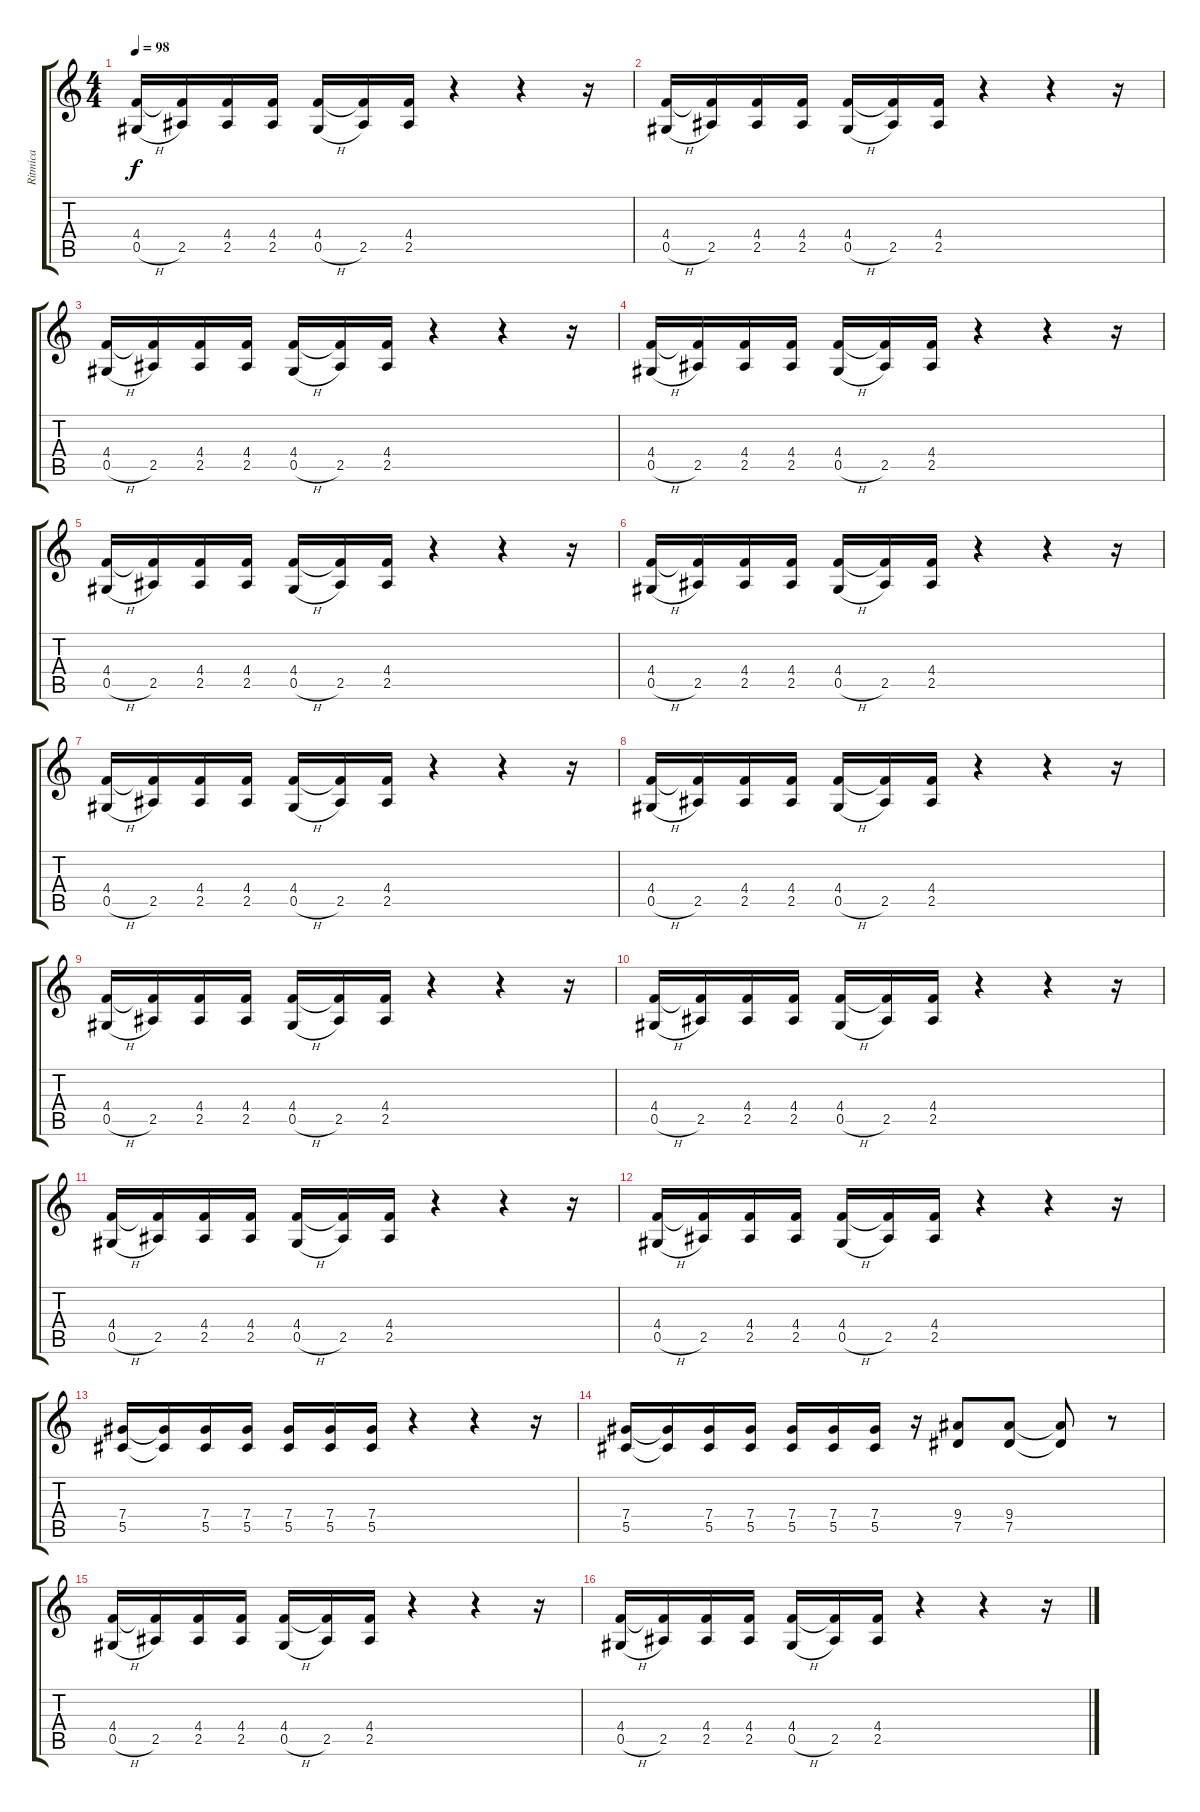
\track ("Ritmica" "Ritmica") {instrument distortionguitar}
\staff {score tabs}
\tuning (Eb4 Bb3 Gb3 Db3 Ab2 Eb2) {hide}
\ts (4 4)
\tempo 98
\clef g2
\ks c
(4.4 0.5{h}).16{dy f} (4.4{t} 2.5).16 (4.4 2.5).16 (4.4 2.5).16 (4.4 0.5{h}).16 (4.4{t} 2.5).16 (4.4 2.5).16 r.4 r.4 r.16 |
(4.4 0.5{h}).16 (4.4{t} 2.5).16 (4.4 2.5).16 (4.4 2.5).16 (4.4 0.5{h}).16 (4.4{t} 2.5).16 (4.4 2.5).16 r.4 r.4 r.16 |
(4.4 0.5{h}).16 (4.4{t} 2.5).16 (4.4 2.5).16 (4.4 2.5).16 (4.4 0.5{h}).16 (4.4{t} 2.5).16 (4.4 2.5).16 r.4 r.4 r.16 |
(4.4 0.5{h}).16 (4.4{t} 2.5).16 (4.4 2.5).16 (4.4 2.5).16 (4.4 0.5{h}).16 (4.4{t} 2.5).16 (4.4 2.5).16 r.4 r.4 r.16 |
(4.4 0.5{h}).16 (4.4{t} 2.5).16 (4.4 2.5).16 (4.4 2.5).16 (4.4 0.5{h}).16 (4.4{t} 2.5).16 (4.4 2.5).16 r.4 r.4 r.16 |
(4.4 0.5{h}).16 (4.4{t} 2.5).16 (4.4 2.5).16 (4.4 2.5).16 (4.4 0.5{h}).16 (4.4{t} 2.5).16 (4.4 2.5).16 r.4 r.4 r.16 |
(4.4 0.5{h}).16 (4.4{t} 2.5).16 (4.4 2.5).16 (4.4 2.5).16 (4.4 0.5{h}).16 (4.4{t} 2.5).16 (4.4 2.5).16 r.4 r.4 r.16 |
(4.4 0.5{h}).16 (4.4{t} 2.5).16 (4.4 2.5).16 (4.4 2.5).16 (4.4 0.5{h}).16 (4.4{t} 2.5).16 (4.4 2.5).16 r.4 r.4 r.16 |
(4.4 0.5{h}).16 (4.4{t} 2.5).16 (4.4 2.5).16 (4.4 2.5).16 (4.4 0.5{h}).16 (4.4{t} 2.5).16 (4.4 2.5).16 r.4 r.4 r.16 |
(4.4 0.5{h}).16 (4.4{t} 2.5).16 (4.4 2.5).16 (4.4 2.5).16 (4.4 0.5{h}).16 (4.4{t} 2.5).16 (4.4 2.5).16 r.4 r.4 r.16 |
(4.4 0.5{h}).16 (4.4{t} 2.5).16 (4.4 2.5).16 (4.4 2.5).16 (4.4 0.5{h}).16 (4.4{t} 2.5).16 (4.4 2.5).16 r.4 r.4 r.16 |
(4.4 0.5{h}).16 (4.4{t} 2.5).16 (4.4 2.5).16 (4.4 2.5).16 (4.4 0.5{h}).16 (4.4{t} 2.5).16 (4.4 2.5).16 r.4 r.4 r.16 |
(7.4 5.5).16 (7.4{t} 5.5{t}).16 (7.4 5.5).16 (7.4 5.5).16 (7.4 5.5).16 (7.4 5.5).16 (7.4 5.5).16 r.4 r.4 r.16 |
(7.4 5.5).16 (7.4{t} 5.5{t}).16 (7.4 5.5).16 (7.4 5.5).16 (7.4 5.5).16 (7.4 5.5).16 (7.4 5.5).16 r.16 (9.4 7.5).8 (9.4 7.5).8 (9.4{t} 7.5{t}).8 r.8 |
(4.4 0.5{h}).16 (4.4{t} 2.5).16 (4.4 2.5).16 (4.4 2.5).16 (4.4 0.5{h}).16 (4.4{t} 2.5).16 (4.4 2.5).16 r.4 r.4 r.16 |
(4.4 0.5{h}).16 (4.4{t} 2.5).16 (4.4 2.5).16 (4.4 2.5).16 (4.4 0.5{h}).16 (4.4{t} 2.5).16 (4.4 2.5).16 r.4 r.4 r.16
